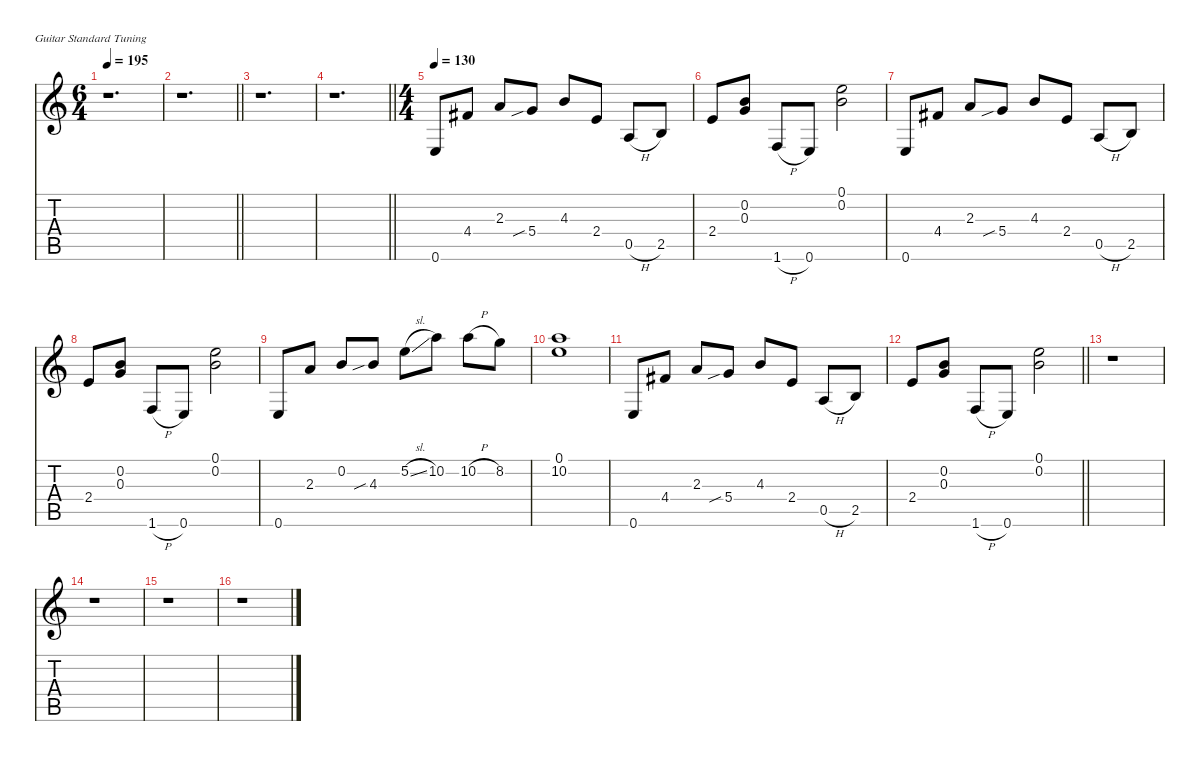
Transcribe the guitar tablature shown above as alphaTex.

\defaultSystemsLayout 4
\hideDynamics
\bracketExtendMode nobrackets
\singleTrackTrackNamePolicy hidden
\multiTrackTrackNamePolicy hidden
\firstSystemTrackNameMode fullname
\firstSystemTrackNameOrientation horizontal
\otherSystemsTrackNameOrientation horizontal
\track ("Guitar 3" "s.guit.") {defaultSystemsLayout 8 instrument acousticguitarsteel}
\staff {score tabs}
\tuning (E4 B3 G3 D3 A2 E2)
\ts (6 4)
\tempo 195
\clef g2
\ks c
r.1{d dy f beam Down} |
\barLineRight lightlight
r.1{d beam Down} |
r.1{d beam Down} |
\barLineRight lightlight
r.1{d beam Down} |
\ts (4 4)
\beaming (8 2 2 2 2)
\tempo 130
0.6.8{dy mf beam Up} 4.4{acc #}.8{beam Up} 2.3.8{beam Up} 5.4{sib}.8{beam Up} 4.3.8{beam Up} 2.4.8{beam Up} 0.5{h}.8{beam Up} 2.5.8{beam Up} |
2.4.8{beam Up} (0.2 0.3).8{beam Up} 1.6{h}.8{beam Up} 0.6.8{beam Up} (0.1 0.2).2{beam Down} |
0.6.8{beam Up} 4.4{acc #}.8{beam Up} 2.3.8{beam Up} 5.4{sib}.8{beam Up} 4.3.8{beam Up} 2.4.8{beam Up} 0.5{h}.8{beam Up} 2.5.8{beam Up} |
2.4.8{beam Up} (0.2 0.3).8{beam Up} 1.6{h}.8{beam Up} 0.6.8{beam Up} (0.1 0.2).2{beam Down} |
0.6.8{beam Up} 2.3.8{beam Up} 0.2.8{beam Up} 4.3{sib}.8{beam Up} 5.2{sl}.8{beam Down} 10.2.8{beam Down} 10.2{h}.8{beam Down} 8.2.8{beam Down} |
(0.1 10.2).1{beam Down} |
0.6.8{beam Up} 4.4{acc #}.8{beam Up} 2.3.8{beam Up} 5.4{sib}.8{beam Up} 4.3.8{beam Up} 2.4.8{beam Up} 0.5{h}.8{beam Up} 2.5.8{beam Up} |
\barLineRight lightlight
2.4.8{beam Up} (0.2 0.3).8{beam Up} 1.6{h}.8{beam Up} 0.6.8{beam Up} (0.1 0.2).2{beam Down} |
r.1{beam Down} |
r.1{beam Down} |
r.1{beam Down} |
r.1{beam Down}
